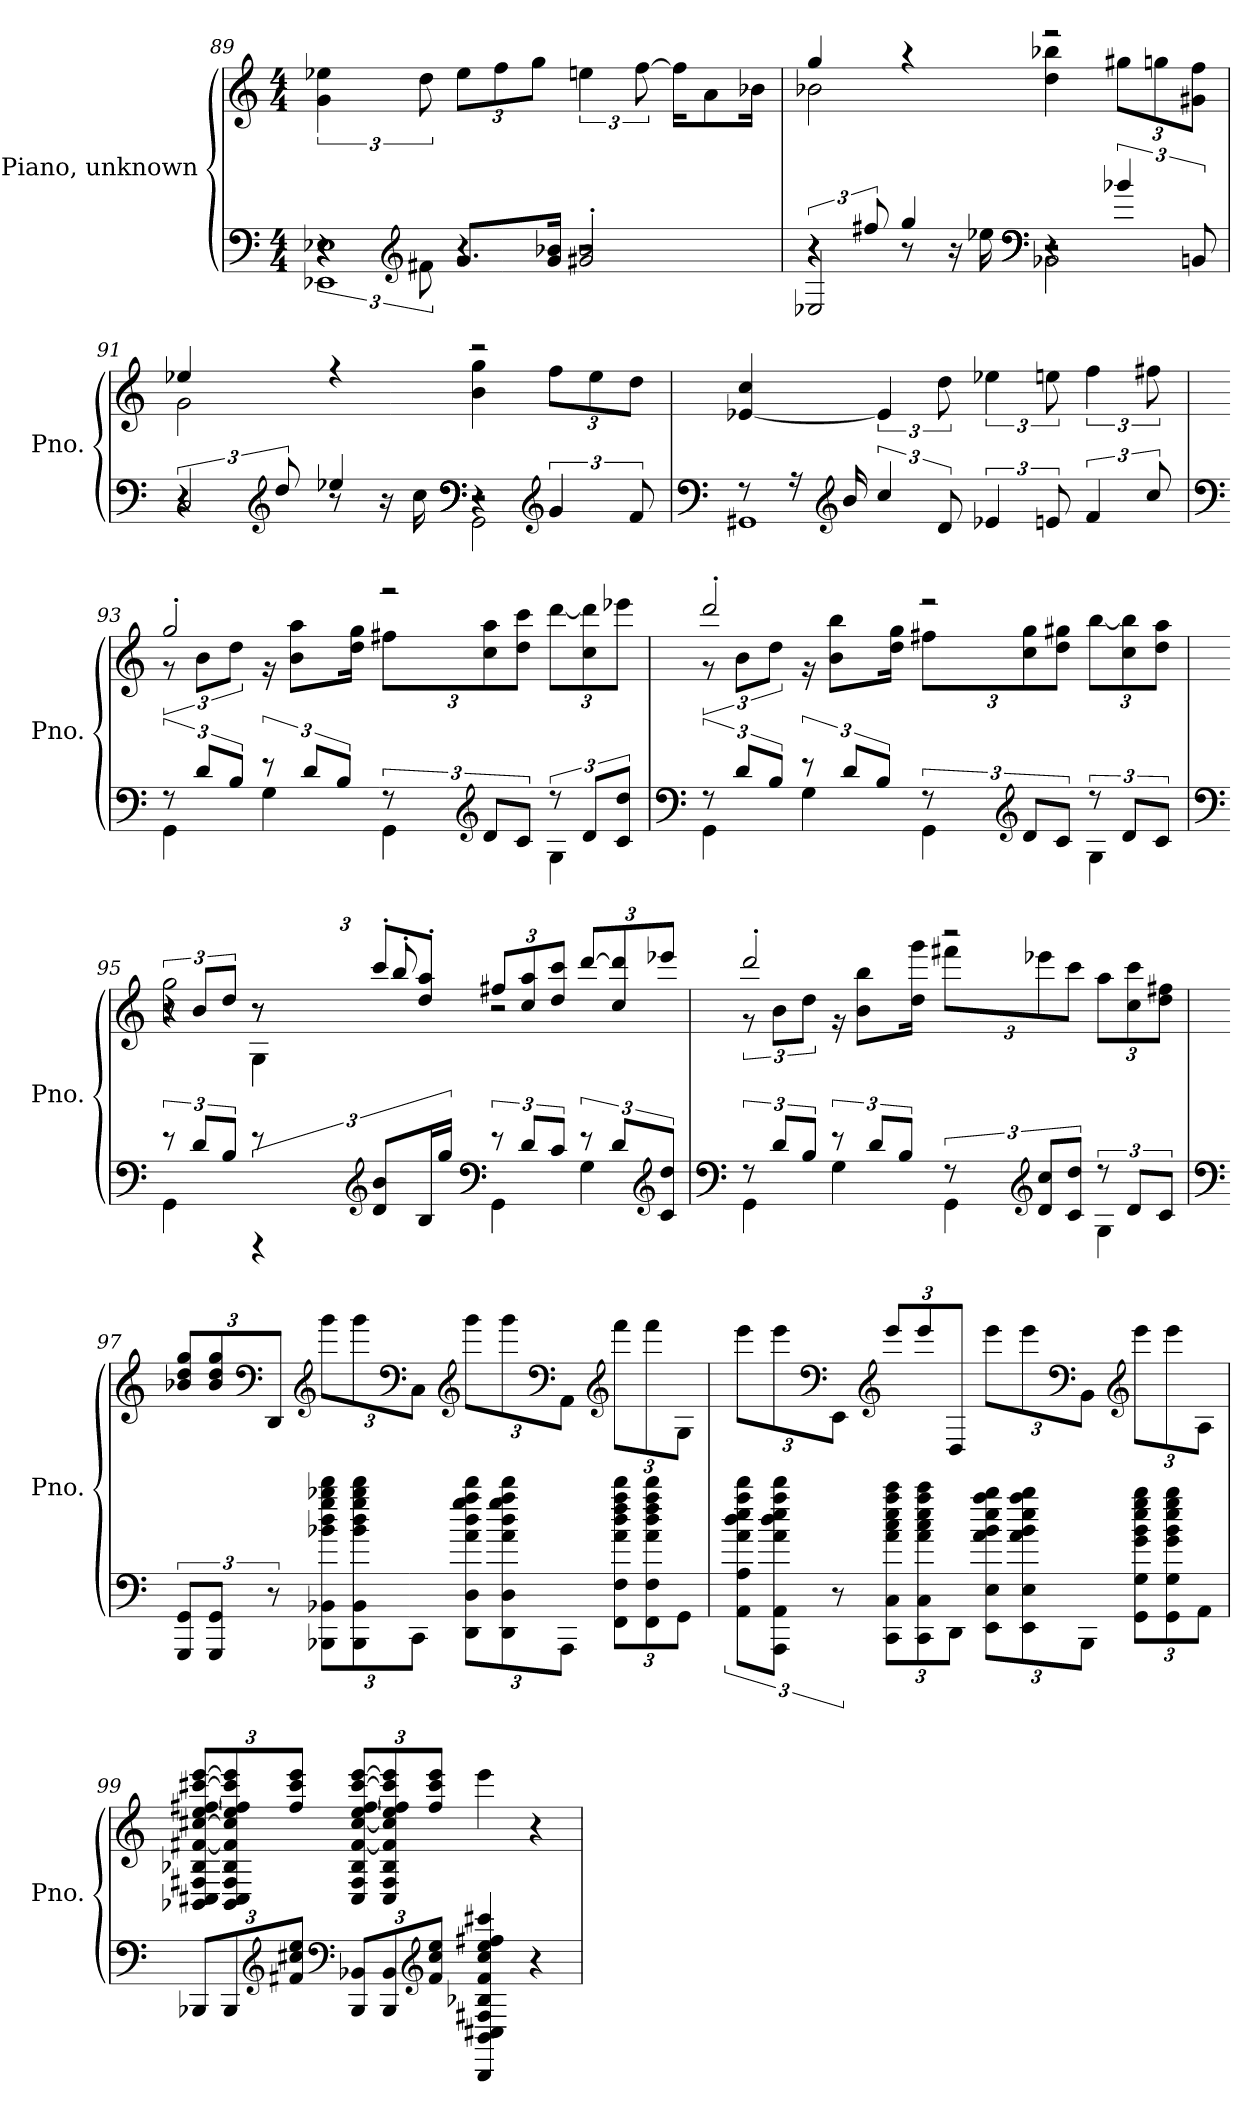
**kern	**kern
*part1	*part1
*staff2	*staff1
*I"Piano, unknown	*
*I'Pno.	*
*clefF4	*clefG2
*k[]	*k[]
*M4/4	*M4/4
=89	=89
*^	*
*	*^	*
4r	6r	1EE-X 1E-X	6g\ 6ee-X\
*clefG2	*	*	*
.	12f#X\	.	12dd\
*	*	*	*Xbrackettup
8.g/L	4r	.	12ee-\L
.	.	.	12ff\
.	.	.	12gg\J
16g/ 16b-X/Jk	.	.	.
*	*	*	*brackettup
2g#X/' 2b-/'	2r	.	6een\
.	.	.	[12ff\
.	.	.	16ff\KL]
.	.	.	8a\
.	.	.	16b-X\Jk
!!LO:PB:g=z
=90	=90	=90	=90
*	*	*	*^
6r	4r	2E-X/	4gg/	2b-X\
12ff#X/	.	.	.	.
4gg/	8r	.	4r	.
.	16r	.	.	.
.	16ee-X\	.	.	.
*clefF4	*	*	*	*
4r	2BB-X\	2r	2r	4dd\ 4bb-X\
*	*	*	*	*Xbrackettup
6b-X/	.	.	.	12gg#X\L
.	.	.	.	12ggn\
12BBn/	.	.	.	12g#X\ 12ff\J
=91	=91	=91	=91	=91
6r	4r	2C/	4ee-X/	2g\
*clefG2	*	*	*	*
12dd/	.	.	.	.
4ee-X/	8r	.	4r	.
.	16r	.	.	.
.	16cc\	.	.	.
*clefF4	*	*	*	*
4r	2GG\	2r	2r	4b\ 4gg\
*clefG2	*	*	*	*
6g/	.	.	.	12ff\L
.	.	.	.	12ee-\
12f/	.	.	.	12dd\J
*v	*v	*v	*	*
*	*v	*v
!!LO:LB:g=z
=92	=92
*clefF4	*
*^	*
8r	1GG#X	[4e-X/ 4cc/
16r	.	.
*clefG2	*	*
16b/	.	.
*	*	*brackettup
6cc/	.	6e-/]
12d/	.	12dd\
6e-X/	.	6ee-X\
12en/	.	12een\
6f/	.	6ff\
12cc/	.	12ff#X\
=93	=93	=93
*clefF4	*	*
*	*	*^
12r	4GG\	2gg'/	12r
12d/L	.	.	12b\L
12B/J	.	.	12dd\J
12r	4G\	.	16r
.	.	.	8b\ 8aa\L
12d/L	.	.	.
12B/J	.	.	.
.	.	.	16dd\ 16gg\Jk
*	*	*	*Xbrackettup
12r	4GG\	2r	12ff#X\L
*clefG2	*	*	*
12d/L	.	.	12cc\ 12aa\
12c/J	.	.	12dd\ 12ccc\J
12r	4G\	.	[12ddd\L
12d/L	.	.	12cc\ 12ddd\]
12c/ 12dd/J	.	.	12eee-X\J
!!LO:LB:g=z	!!
=94	=94	=94	=94
*clefF4	*	*	*
*	*	*	*brackettup
12r	4GG\	2ddd'/	12r
12d/L	.	.	12b\L
12B/J	.	.	12dd\J
12r	4G\	.	16r
.	.	.	8b\ 8bb\L
12d/L	.	.	.
12B/J	.	.	.
.	.	.	16dd\ 16gg\Jk
*	*	*	*Xbrackettup
12r	4GG\	2r	12ff#X\L
*clefG2	*	*	*
12d/L	.	.	12cc\ 12gg\
12c/J	.	.	12dd\ 12gg#X\J
12r	4G\	.	[12bb\L
12d/L	.	.	12cc\ 12bb\]
12c/J	.	.	12dd\ 12aa\J
*	*	*v	*v
=95	=95	=95
*clefF4	*	*
*	*	*^
*	*	*	*^
*	*	*	*	*brackettup
*	*	*	*	*^
12r	4GG\	4r	2gg\	12r	4r
12d/L	.	.	.	12b/L	.
12B/J	.	.	.	12dd/J	.
12r	4r	12r	.	8r	4G\
*clefG2	*	*	*	*	*
12d/ 12b/L	.	12ccc'/L	.	.	.
.	.	.	.	8bb'/	.
24B/L	.	12dd/' 12aa/'J	.	.	.
24gg/JJ	.	.	.	.	.
*clefF4	*	*	*	*	*
*	*	*	*	*Xbrackettup	*
12r	4GG\	2r	2r	12ff#X/L	2r
12d/L	.	.	.	12cc/ 12aa/	.
12c/J	.	.	.	12dd/ 12ccc/J	.
12r	4G\	.	.	[12ddd/L	.
12d/L	.	.	.	12cc/ 12ddd/]	.
*clefG2	*	*	*	*	*
12c/ 12dd/J	.	.	.	12eee-X/J	.
*	*	*v	*v	*v	*v
!!LO:LB:g=z
=96	=96	=96
*clefF4	*	*
*	*	*^
*	*	*	*brackettup
12r	4GG\	2ddd'/	12r
12d/L	.	.	12b\L
12B/J	.	.	12dd\J
12r	4G\	.	16r
.	.	.	8b\ 8bb\L
12d/L	.	.	.
12B/J	.	.	.
.	.	.	16dd\ 16ggg\Jk
*	*	*	*Xbrackettup
12r	4GG\	2r	12fff#X\L
*clefG2	*	*	*
12d/ 12cc/L	.	.	12eee-X\
12c/ 12dd/J	.	.	12ccc\J
12r	4G\	.	12aa\L
12d/L	.	.	12cc\ 12ccc\
12c/J	.	.	12dd\ 12ff#X\J
*v	*v	*	*
*	*v	*v
=97	=97
*clefF4	*
12GGG/ 12GG/L	12b-X/ 12dd/ 12gg/L
12GGG/ 12GG/J	12b-/ 12dd/ 12gg/
*	*clefF4
12r	12DD/J
*	*clefG2
*Xbrackettup	*
12BBB-X\ 12BB-X\ 12b-X\ 12dd\ 12gg\ 12bb-X\ 12ddd\L	12ggg\L
12BBB-\ 12BB-\ 12b-\ 12dd\ 12gg\ 12bb-\ 12ddd\	12ggg\
*	*clefF4
12CC\J	12C\J
*	*clefG2
12DD\ 12D\ 12a\ 12dd\ 12gg\ 12aa\ 12ddd\L	12ggg\L
12DD\ 12D\ 12a\ 12dd\ 12gg\ 12aa\ 12ddd\	12ggg\
*	*clefF4
12AAA\J	12AA\J
*	*clefG2
12FF\ 12F\ 12a\ 12dd\ 12ff\ 12aa\ 12ddd\L	12fff\L
12FF\ 12F\ 12a\ 12dd\ 12ff\ 12aa\ 12ddd\	12fff\
12GG\J	12G\J
!!LO:LB:g=z
=98	=98
*brackettup	*
12AA\ 12A\ 12a\ 12dd\ 12ee\ 12aa\ 12ddd\L	12eee\L
12AAA\ 12AA\ 12a\ 12dd\ 12ee\ 12aa\ 12ddd\J	12eee\
*	*clefF4
12r	12EE\J
*	*clefG2
*Xbrackettup	*
12CC\ 12C\ 12a\ 12cc\ 12ee\ 12aa\ 12ccc\L	12eee/L
12CC\ 12C\ 12a\ 12cc\ 12ee\ 12aa\ 12ccc\	12eee/
12DD\J	12D/J
12EE\ 12E\ 12a\ 12b\ 12ee\ 12aa\ 12bb\L	12eee\L
12EE\ 12E\ 12a\ 12b\ 12ee\ 12aa\ 12bb\	12eee\
*	*clefF4
12BBB\J	12BB\J
*	*clefG2
12GG\ 12G\ 12g\ 12b\ 12ee\ 12gg\ 12bb\L	12eee\L
12GG\ 12G\ 12g\ 12b\ 12ee\ 12gg\ 12bb\	12eee\
12AA\J	12A\J
=99	=99
12BBB-X/L	12BB-X/ 12C#X/ 12F#X/ 12B-X/ [12f#X/ [12cc#X/ [12ee/ [12ff#X/ [12ccc#X/ [12eee/L
12BBB-/	12BB-/ 12C#/ 12F#/ 12B-/ 12f#/] 12cc#/] 12ee/] 12ff#/] 12ccc#/] 12eee/]
*clefG2	*
12f#X/ 12cc#X/ 12ee/J	12ff#/ 12ccc#/ 12eee/J
*clefF4	*
12BBB-/ 12BB-X/L	12C#/ 12F#/ 12B-/ [12f#/ [12cc#/ [12ee/ [12ff#/ [12ccc#/ [12eee/L
12BBB-/ 12BB-/	12C#/ 12F#/ 12B-/ 12f#/] 12cc#/] 12ee/] 12ff#/] 12ccc#/] 12eee/]
*clefG2	*
12f#/ 12cc#/ 12ee/J	12ff#/ 12ccc#/ 12eee/J
4BBB-/ 4BB-/ 4C#X/ 4F#X/ 4B-X/ 4f#/ 4cc#/ 4ee/ 4ff#X/ 4ccc#X/	4eee\
4r	4r
=	=
*-	*-
